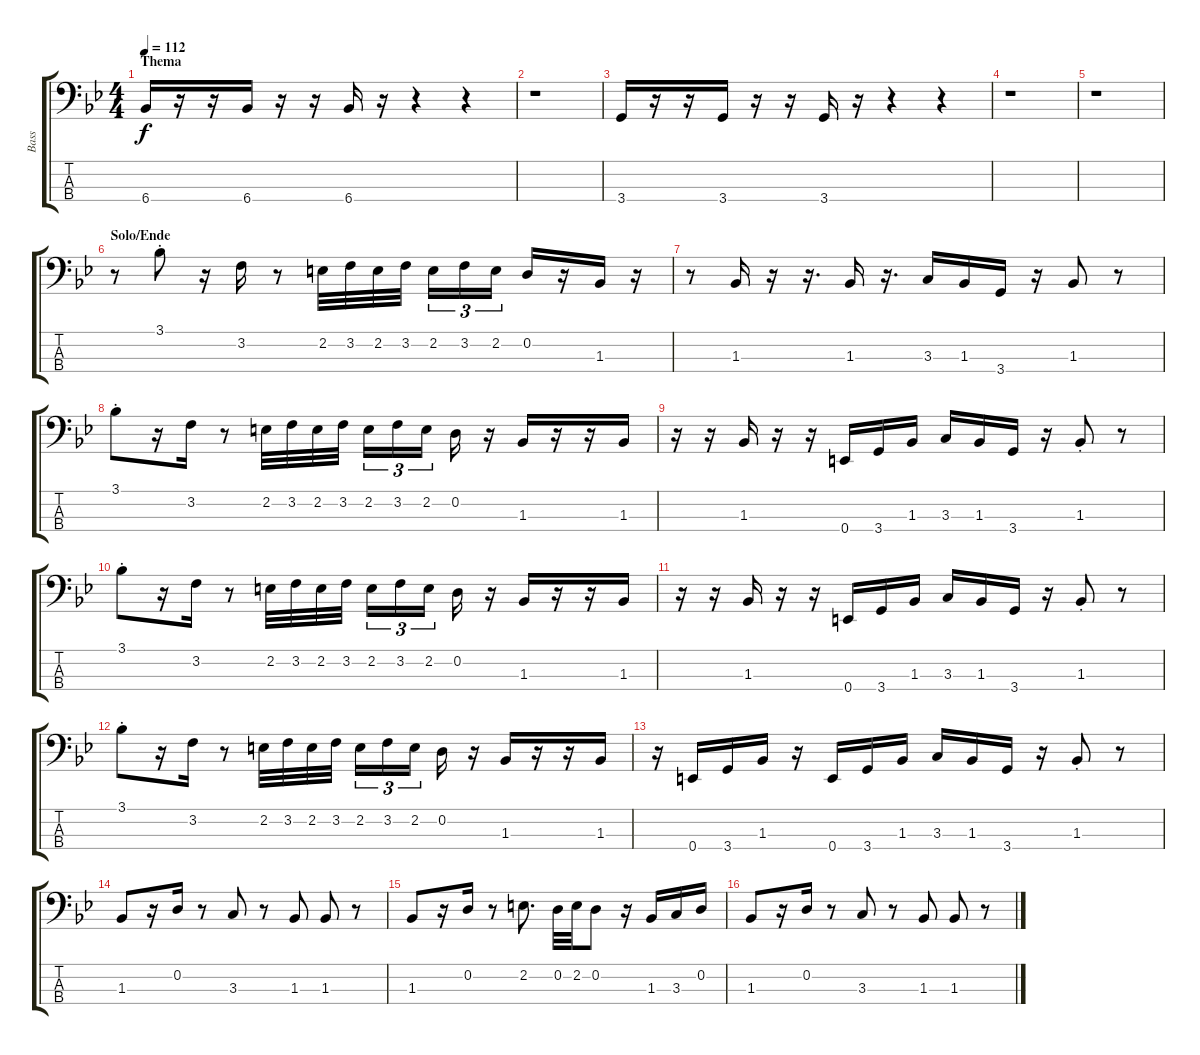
\track ("Bass" "Bass") {instrument electricbassfinger}
\staff {score tabs}
\tuning (G2 D2 A1 E1) {hide}
\ts (4 4)
\section ("" "Thema")
\tempo 112
\clef f4
\ks bb
6.4.16{dy f} r.16 r.16 6.4.16 r.16 r.16 6.4.16 r.16 r.4 r.4 |
r.1 |
3.4.16 r.16 r.16 3.4.16 r.16 r.16 3.4.16 r.16 r.4 r.4 |
r.1 |
r.1 |
\section ("" "Solo/Ende")
r.8 3.1{st}.8 r.16 3.2.16 r.8 2.2.32 3.2.32 2.2.32 3.2.32{beam splitsecondary} 2.2.16{tu (3 2)} 3.2.16{tu (3 2)} 2.2.16{tu (3 2)} 0.2.16 r.16 1.3.16 r.16 |
r.8 1.3.16 r.16 r.16{d} 1.3.16 r.16{d} 3.3.16 1.3.16 3.4.16 r.16 1.3.8 r.8 |
3.1{st}.8 r.16 3.2.16 r.8 2.2.32 3.2.32 2.2.32 3.2.32 2.2.16{tu (3 2)} 3.2.16{tu (3 2)} 2.2.16{tu (3 2) beam splitsecondary} 0.2.16 r.16 1.3.16 r.16 r.16 1.3.16 |
r.16 r.16 1.3.16 r.16 r.16 0.4.16 3.4.16 1.3.16 3.3.16 1.3.16 3.4.16 r.16 1.3{st}.8 r.8 |
3.1{st}.8 r.16 3.2.16 r.8 2.2.32 3.2.32 2.2.32 3.2.32 2.2.16{tu (3 2)} 3.2.16{tu (3 2)} 2.2.16{tu (3 2) beam splitsecondary} 0.2.16 r.16 1.3.16 r.16 r.16 1.3.16 |
r.16 r.16 1.3.16 r.16 r.16 0.4.16 3.4.16 1.3.16 3.3.16 1.3.16 3.4.16 r.16 1.3{st}.8 r.8 |
3.1{st}.8 r.16 3.2.16 r.8 2.2.32 3.2.32 2.2.32 3.2.32 2.2.16{tu (3 2)} 3.2.16{tu (3 2)} 2.2.16{tu (3 2) beam splitsecondary} 0.2.16 r.16 1.3.16 r.16 r.16 1.3.16 |
r.16 0.4.16 3.4.16 1.3.16 r.16 0.4.16 3.4.16 1.3.16 3.3.16 1.3.16 3.4.16 r.16 1.3{st}.8 r.8 |
1.3.8 r.16 0.2.16 r.8 3.3.8 r.8 1.3.8 1.3.8 r.8 |
1.3.8 r.16 0.2.16 r.8 2.2.8{d} 0.2.32 2.2.32 0.2.8 r.16 1.3.16 3.3.16 0.2.16 |
1.3.8 r.16 0.2.16 r.8 3.3.8 r.8 1.3.8 1.3.8 r.8
